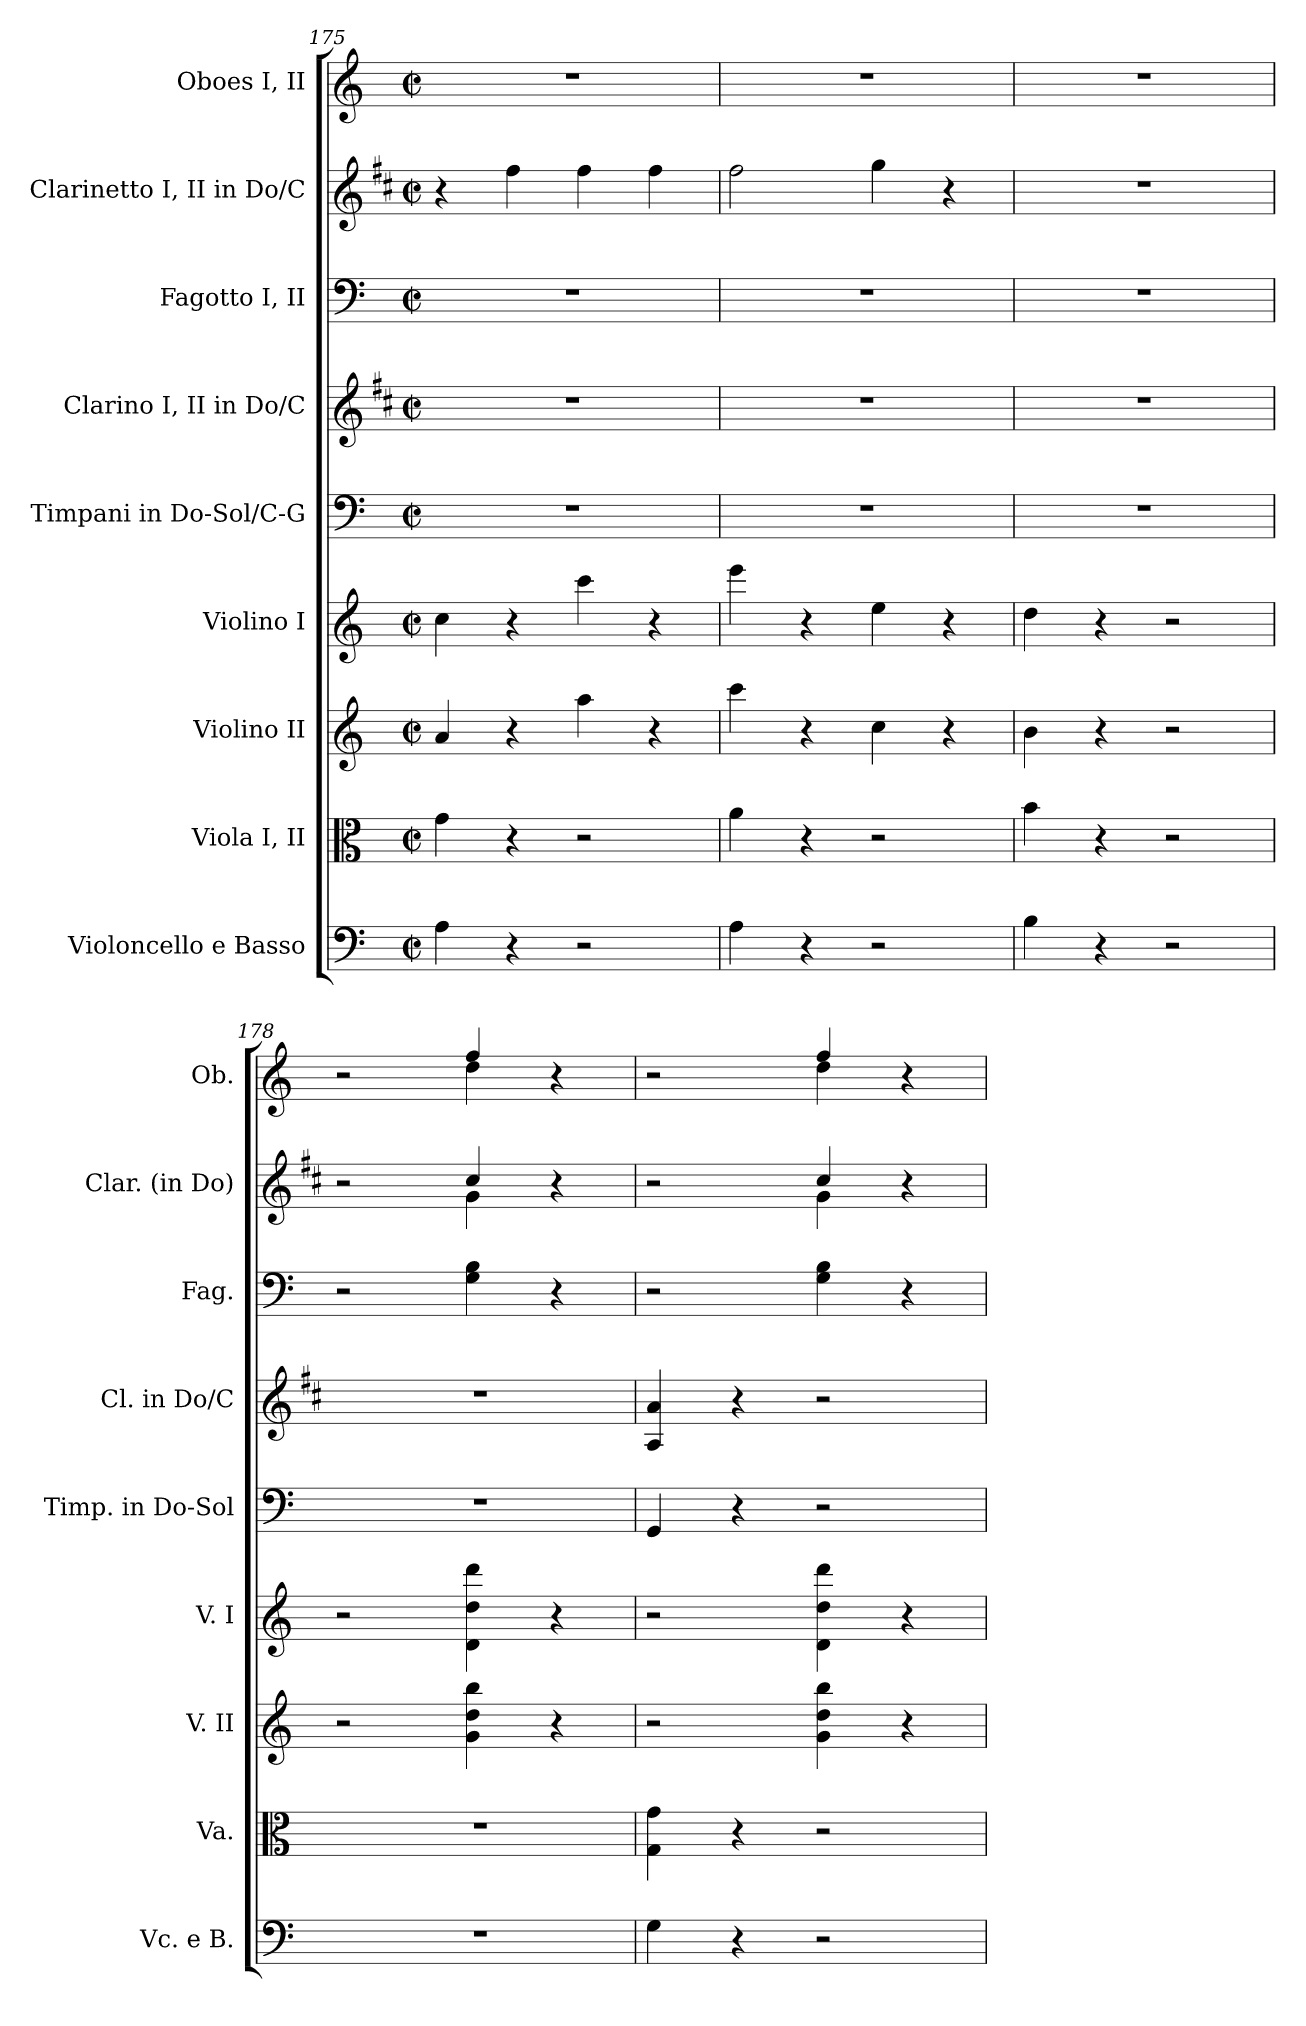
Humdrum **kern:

**kern	**kern	**kern	**kern	**kern	**kern	**kern	**kern	**kern
*part9	*part8	*part7	*part6	*part5	*part4	*part3	*part2	*part1
*staff9	*staff8	*staff7	*staff6	*staff5	*staff4	*staff3	*staff2	*staff1
*I"Violoncello e Basso	*I"Viola I, II	*I"Violino II	*I"Violino I	*I"Timpani in Do-Sol/C-G	*I"Clarino I, II in Do/C	*I"Fagotto I, II	*I"Clarinetto I, II in Do/C	*I"Oboes I, II
*I'Vc. e B.	*I'Va.	*I'V. II	*I'V. I	*I'Timp. in Do-Sol	*I'Cl. in Do/C	*I'Fag.	*I'Clar. (in Do)	*I'Ob.
*clefF4	*clefC3	*clefG2	*clefG2	*clefF4	*clefG2	*clefF4	*clefG2	*clefG2
*	*	*	*	*	*ITrd1c2	*	*ITrd1c2	*
*k[]	*k[]	*k[]	*k[]	*k[]	*k[]	*k[]	*k[]	*k[]
*M2/2	*M2/2	*M2/2	*M2/2	*M2/2	*M2/2	*M2/2	*M2/2	*M2/2
*met(c|)	*met(c|)	*met(c|)	*met(c|)	*met(c|)	*met(c|)	*met(c|)	*met(c|)	*met(c|)
=175	=175	=175	=175	=175	=175	=175	=175	=175
4Ai\	4gj\	4ai/	4ccZ\	1r	1r	1r	4r	1r
4r	4r	4r	4r	.	.	.	4ee\	.
2r	2r	4aa\	4ccc\	.	.	.	4ee\	.
.	.	4r	4r	.	.	.	4ee\	.
=176	=176	=176	=176	=176	=176	=176	=176	=176
4Ai\	4ai\	4cccZ\	4eeeV\	1r	1r	1r	2eeV\	1r
4r	4r	4r	4r	.	.	.	.	.
2r	2r	4cc\	4ee\	.	.	.	4ff\	.
.	.	4r	4r	.	.	.	4r	.
=177	=177	=177	=177	=177	=177	=177	=177	=177
4Bi\	4bi\	4bi\	4ddZ\	1r	1r	1r	1r	1r
4r	4r	4r	4r	.	.	.	.	.
2r	2r	2r	2r	.	.	.	.	.
=178	=178	=178	=178	=178	=178	=178	=178	=178
*	*	*	*	*	*	*	*^	*^
1r	1r	2r	2r	1r	1r	2r	2r	2ryy	2r	2ryy
.	.	4gi\ 4ddV\ 4bbZ\	4dV\ 4ddV\ 4dddV\	.	.	4Gi\ 4BZ\	4bZ/	4fj\	4ffj/	4ddV\
.	.	4r	4r	.	.	4r	4r	4ryy	4r	4ryy
=179	=179	=179	=179	=179	=179	=179	=179	=179	=179	=179
4G\	4G\ 4g\	2r	2r	4GG/	4G/ 4g/	2r	2r	2ryy	2r	2ryy
4r	4r	.	.	4r	4r	.	.	.	.	.
2r	2r	4gi\ 4ddV\ 4bbZ\	4dV\ 4ddV\ 4dddV\	2r	2r	4Gi\ 4BZ\	4bZ/	4fj\	4ffj/	4ddV\
.	.	4r	4r	.	.	4r	4r	4ryy	4r	4ryy
*	*	*	*	*	*	*	*v	*v	*	*
*	*	*	*	*	*	*	*	*v	*v
=	=	=	=	=	=	=	=	=
*-	*-	*-	*-	*-	*-	*-	*-	*-
